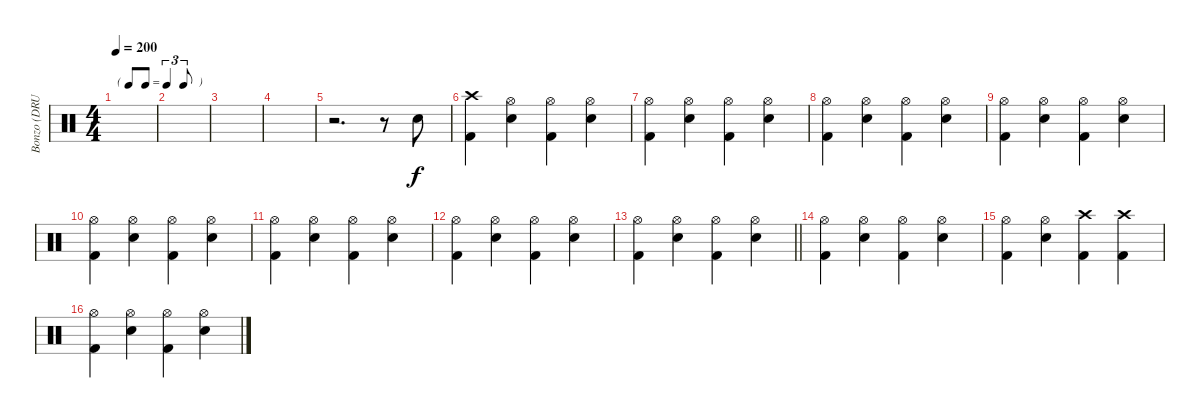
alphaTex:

\track ("Bonzo (DRUMS)" "Bonzo (DRU") {instrument percussion}
\staff {score}
\articulation defaults
\ts (4 4)
\tf triplet8th
\tempo 200
\clef neutral
\ks c
|
|
|
|
r.2{d} r.8 "Snare (hit) 2".8{dy f} |
("Crash high (hit)" "Kick (hit) 2").4 ("Hi-Hat (open)" "Snare (hit) 2").4 ("Hi-Hat (open)" "Kick (hit) 2").4 ("Hi-Hat (open)" "Snare (hit) 2").4 |
("Hi-Hat (open)" "Kick (hit) 2").4 ("Hi-Hat (open)" "Snare (hit) 2").4 ("Hi-Hat (open)" "Kick (hit) 2").4 ("Hi-Hat (open)" "Snare (hit) 2").4 |
("Hi-Hat (open)" "Kick (hit) 2").4 ("Hi-Hat (open)" "Snare (hit) 2").4 ("Hi-Hat (open)" "Kick (hit) 2").4 ("Hi-Hat (open)" "Snare (hit) 2").4 |
("Hi-Hat (open)" "Kick (hit) 2").4 ("Hi-Hat (open)" "Snare (hit) 2").4 ("Hi-Hat (open)" "Kick (hit) 2").4 ("Hi-Hat (open)" "Snare (hit) 2").4 |
("Hi-Hat (open)" "Kick (hit) 2").4 ("Hi-Hat (open)" "Snare (hit) 2").4 ("Hi-Hat (open)" "Kick (hit) 2").4 ("Hi-Hat (open)" "Snare (hit) 2").4 |
("Hi-Hat (open)" "Kick (hit) 2").4 ("Hi-Hat (open)" "Snare (hit) 2").4 ("Hi-Hat (open)" "Kick (hit) 2").4 ("Hi-Hat (open)" "Snare (hit) 2").4 |
("Hi-Hat (open)" "Kick (hit) 2").4 ("Hi-Hat (open)" "Snare (hit) 2").4 ("Hi-Hat (open)" "Kick (hit) 2").4 ("Hi-Hat (open)" "Snare (hit) 2").4 |
\barLineRight lightlight
("Hi-Hat (open)" "Kick (hit) 2").4 ("Hi-Hat (open)" "Snare (hit) 2").4 ("Hi-Hat (open)" "Kick (hit) 2").4 ("Hi-Hat (open)" "Snare (hit) 2").4 |
("Hi-Hat (open)" "Kick (hit) 2").4 ("Hi-Hat (open)" "Snare (hit) 2").4 ("Hi-Hat (open)" "Kick (hit) 2").4 ("Hi-Hat (open)" "Snare (hit) 2").4 |
("Hi-Hat (open)" "Kick (hit) 2").4 ("Hi-Hat (open)" "Snare (hit) 2").4 ("Crash high (hit)" "Kick (hit) 2").4 ("Crash high (hit)" "Kick (hit) 2").4 |
("Hi-Hat (open)" "Kick (hit) 2").4 ("Hi-Hat (open)" "Snare (hit) 2").4 ("Hi-Hat (open)" "Kick (hit) 2").4 ("Hi-Hat (open)" "Snare (hit) 2").4
